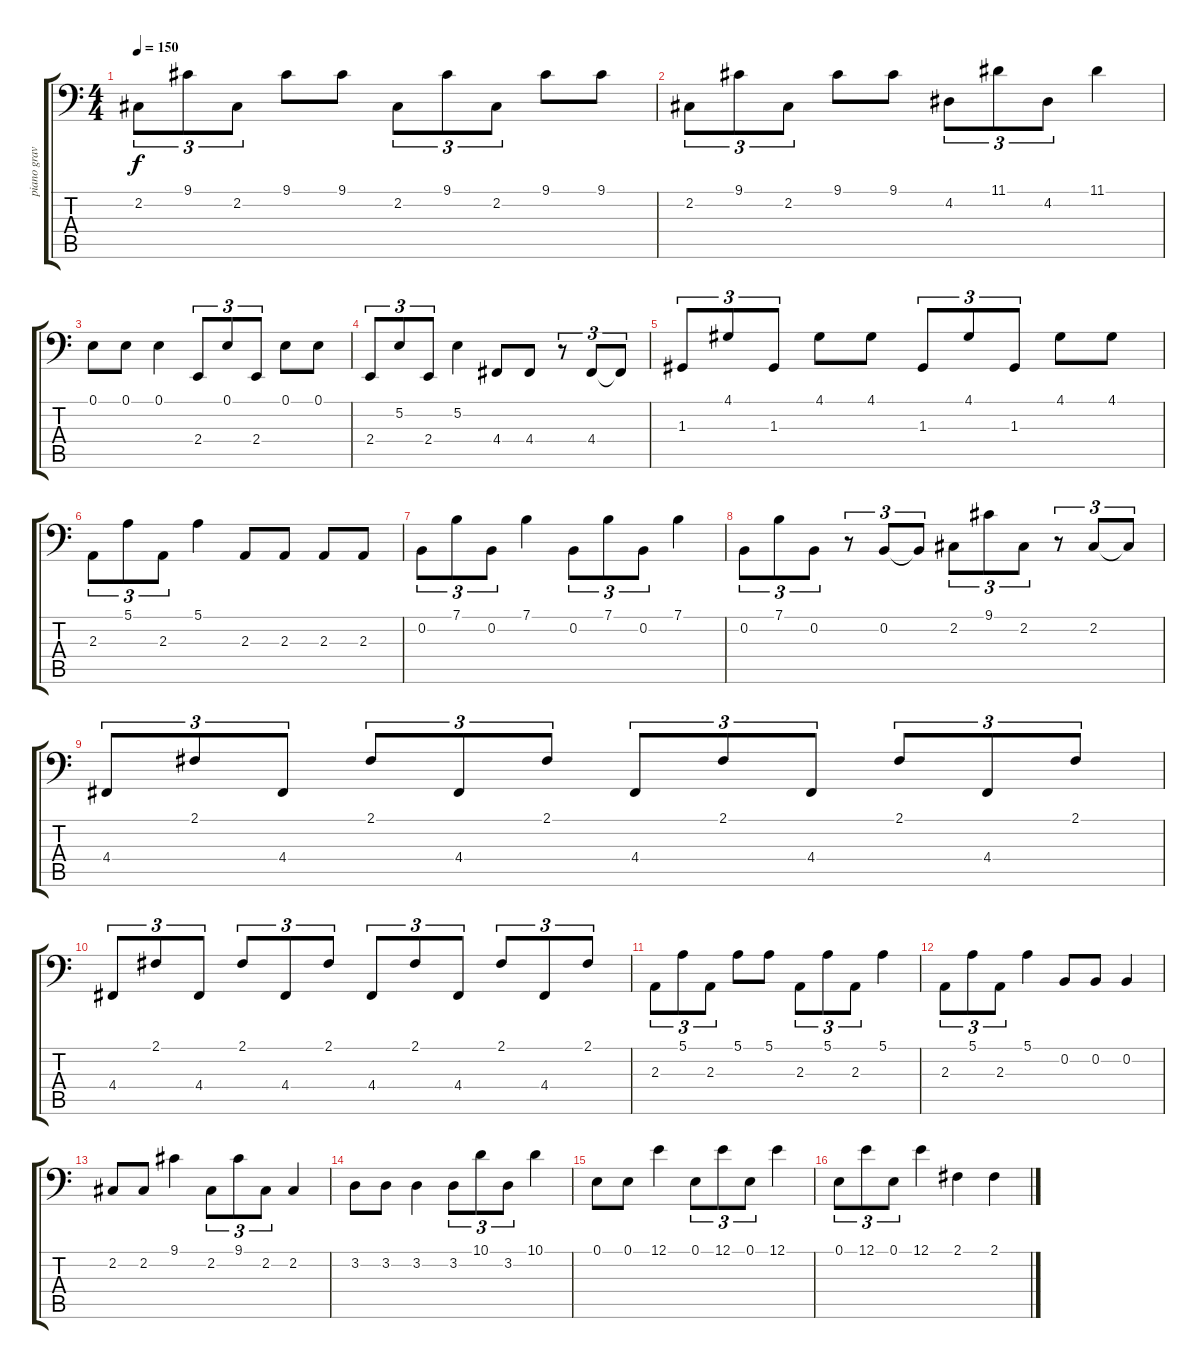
\track ("piano grave" "piano grav") {instrument acousticgrandpiano}
\staff {score tabs}
\tuning (E3 B2 G2 D2 A1 E1) {hide}
\ts (4 4)
\tempo 150
\clef f4
\ks c
2.2.8{tu (3 2) dy f} 9.1.8{tu (3 2)} 2.2.8{tu (3 2)} 9.1.8 9.1.8 2.2.8{tu (3 2)} 9.1.8{tu (3 2)} 2.2.8{tu (3 2)} 9.1.8 9.1.8 |
2.2.8{tu (3 2)} 9.1.8{tu (3 2)} 2.2.8{tu (3 2)} 9.1.8 9.1.8 4.2.8{tu (3 2)} 11.1.8{tu (3 2)} 4.2.8{tu (3 2)} 11.1.4 |
0.1.8 0.1.8 0.1.4 2.4.8{tu (3 2)} 0.1.8{tu (3 2)} 2.4.8{tu (3 2)} 0.1.8 0.1.8 |
2.4.8{tu (3 2)} 5.2.8{tu (3 2)} 2.4.8{tu (3 2)} 5.2.4 4.4.8 4.4.8 r.8{tu (3 2)} 4.4.8{tu (3 2)} 4.4{t}.8{tu (3 2)} |
1.3.8{tu (3 2)} 4.1.8{tu (3 2)} 1.3.8{tu (3 2)} 4.1.8 4.1.8 1.3.8{tu (3 2)} 4.1.8{tu (3 2)} 1.3.8{tu (3 2)} 4.1.8 4.1.8 |
2.3.8{tu (3 2)} 5.1.8{tu (3 2)} 2.3.8{tu (3 2)} 5.1.4 2.3.8 2.3.8 2.3.8 2.3.8 |
0.2.8{tu (3 2)} 7.1.8{tu (3 2)} 0.2.8{tu (3 2)} 7.1.4 0.2.8{tu (3 2)} 7.1.8{tu (3 2)} 0.2.8{tu (3 2)} 7.1.4 |
0.2.8{tu (3 2)} 7.1.8{tu (3 2)} 0.2.8{tu (3 2)} r.8{tu (3 2)} 0.2.8{tu (3 2)} 0.2{t}.8{tu (3 2)} 2.2.8{tu (3 2)} 9.1.8{tu (3 2)} 2.2.8{tu (3 2)} r.8{tu (3 2)} 2.2.8{tu (3 2)} 2.2{t}.8{tu (3 2)} |
4.4.8{tu (3 2)} 2.1.8{tu (3 2)} 4.4.8{tu (3 2)} 2.1.8{tu (3 2)} 4.4.8{tu (3 2)} 2.1.8{tu (3 2)} 4.4.8{tu (3 2)} 2.1.8{tu (3 2)} 4.4.8{tu (3 2)} 2.1.8{tu (3 2)} 4.4.8{tu (3 2)} 2.1.8{tu (3 2)} |
4.4.8{tu (3 2)} 2.1.8{tu (3 2)} 4.4.8{tu (3 2)} 2.1.8{tu (3 2)} 4.4.8{tu (3 2)} 2.1.8{tu (3 2)} 4.4.8{tu (3 2)} 2.1.8{tu (3 2)} 4.4.8{tu (3 2)} 2.1.8{tu (3 2)} 4.4.8{tu (3 2)} 2.1.8{tu (3 2)} |
2.3.8{tu (3 2)} 5.1.8{tu (3 2)} 2.3.8{tu (3 2)} 5.1.8 5.1.8 2.3.8{tu (3 2)} 5.1.8{tu (3 2)} 2.3.8{tu (3 2)} 5.1.4 |
2.3.8{tu (3 2)} 5.1.8{tu (3 2)} 2.3.8{tu (3 2)} 5.1.4 0.2.8 0.2.8 0.2.4 |
2.2.8 2.2.8 9.1.4 2.2.8{tu (3 2)} 9.1.8{tu (3 2)} 2.2.8{tu (3 2)} 2.2.4 |
3.2.8 3.2.8 3.2.4 3.2.8{tu (3 2)} 10.1.8{tu (3 2)} 3.2.8{tu (3 2)} 10.1.4 |
0.1.8 0.1.8 12.1.4 0.1.8{tu (3 2)} 12.1.8{tu (3 2)} 0.1.8{tu (3 2)} 12.1.4 |
0.1.8{tu (3 2)} 12.1.8{tu (3 2)} 0.1.8{tu (3 2)} 12.1.4 2.1.4 2.1.4
